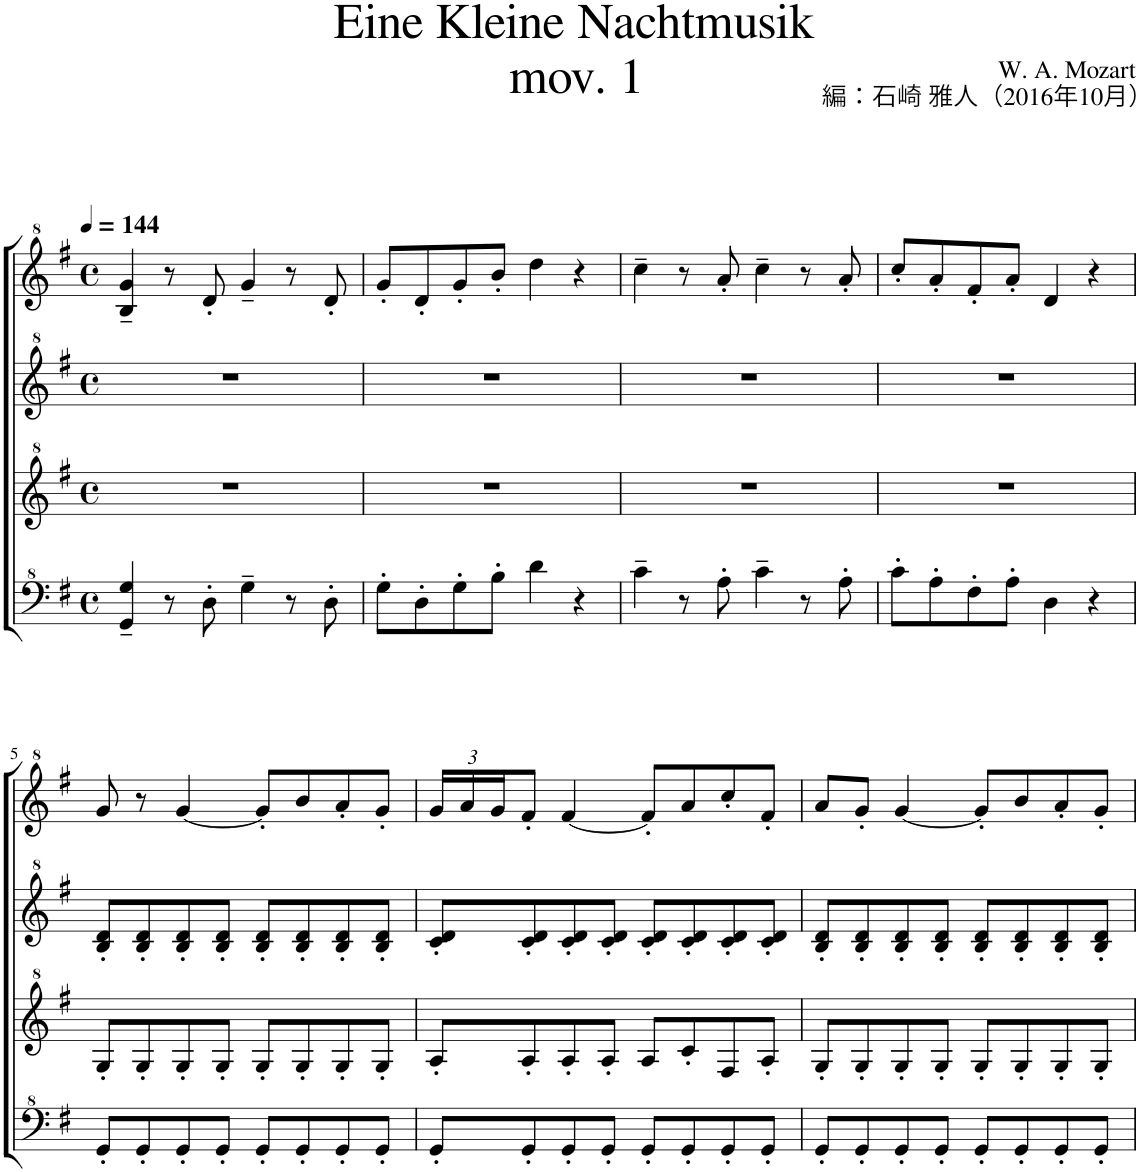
**kern	**kern	**kern	**kern
*part1	*part1	*part1	*part1
*staff4	*staff3	*staff2	*staff1
*I"Model III	*	*	*
*clefF^4	*clefG^2	*clefG^2	*clefG^2
*k[f#]	*k[f#]	*k[f#]	*k[f#]
*M4/4	*M4/4	*M4/4	*M4/4
*met(c)	*met(c)	*met(c)	*met(c)
*MM144	*MM144	*MM144	*MM144
=1	=1	=1	=1
4G/~ 4g/~	1r	1r	4b/~ 4gg/~
8r	.	.	8r
8d'\	.	.	8dd'/
4g~\	.	.	4gg~/
8r	.	.	8r
8d'\	.	.	8dd'/
=2	=2	=2	=2
8g'\L	1r	1r	8gg'/L
8d'\	.	.	8dd'/
8g'\	.	.	8gg'/
8b'\J	.	.	8bb'/J
4dd\	.	.	4ddd\
4r	.	.	4r
=3	=3	=3	=3
4cc~\	1r	1r	4ccc~\
8r	.	.	8r
8a'\	.	.	8aa'/
4cc~\	.	.	4ccc~\
8r	.	.	8r
8a'\	.	.	8aa'/
=4	=4	=4	=4
8cc'\L	1r	1r	8ccc'/L
8a'\	.	.	8aa'/
8f#'\	.	.	8ff#'/
8a'\J	.	.	8aa'/J
4d\	.	.	4dd/
4r	.	.	4r
!!LO:LB:g=z
=5	=5	=5	=5
8G'/L	8g'/L	8b/' 8dd/'L	8gg/
8G'/	8g'/	8b/' 8dd/'	8r
8G'/	8g'/	8b/' 8dd/'	[4gg/
8G'/J	8g'/J	8b/' 8dd/'J	.
8G'/L	8g'/L	8b/' 8dd/'L	8gg'/L]
8G'/	8g'/	8b/' 8dd/'	8bb/
8G'/	8g'/	8b/' 8dd/'	8aa'/
8G'/J	8g'/J	8b/' 8dd/'J	8gg'/J
=6	=6	=6	=6
*	*	*	*Xbrackettup
8G'/L	8a'/L	8cc/' 8dd/'L	24gg/LL
.	.	.	24aa/
.	.	.	24gg/J
8G'/	8a'/	8cc/' 8dd/'	8ff#'/J
8G'/	8a'/	8cc/' 8dd/'	[4ff#/
8G'/J	8a'/J	8cc/' 8dd/'J	.
8G'/L	8a/L	8cc/' 8dd/'L	8ff#'/L]
8G'/	8cc'/	8cc/' 8dd/'	8aa/
8G'/	8f#/	8cc/' 8dd/'	8ccc'/
8G'/J	8a'/J	8cc/' 8dd/'J	8ff#'/J
=7	=7	=7	=7
8G'/L	8g'/L	8b/' 8dd/'L	8aa/L
8G'/	8g'/	8b/' 8dd/'	8gg'/J
8G'/	8g'/	8b/' 8dd/'	[4gg/
8G'/J	8g'/J	8b/' 8dd/'J	.
8G'/L	8g'/L	8b/' 8dd/'L	8gg'/L]
8G'/	8g'/	8b/' 8dd/'	8bb/
8G'/	8g'/	8b/' 8dd/'	8aa'/
8G'/J	8g'/J	8b/' 8dd/'J	8gg'/J
=	=	=	=
*-	*-	*-	*-
